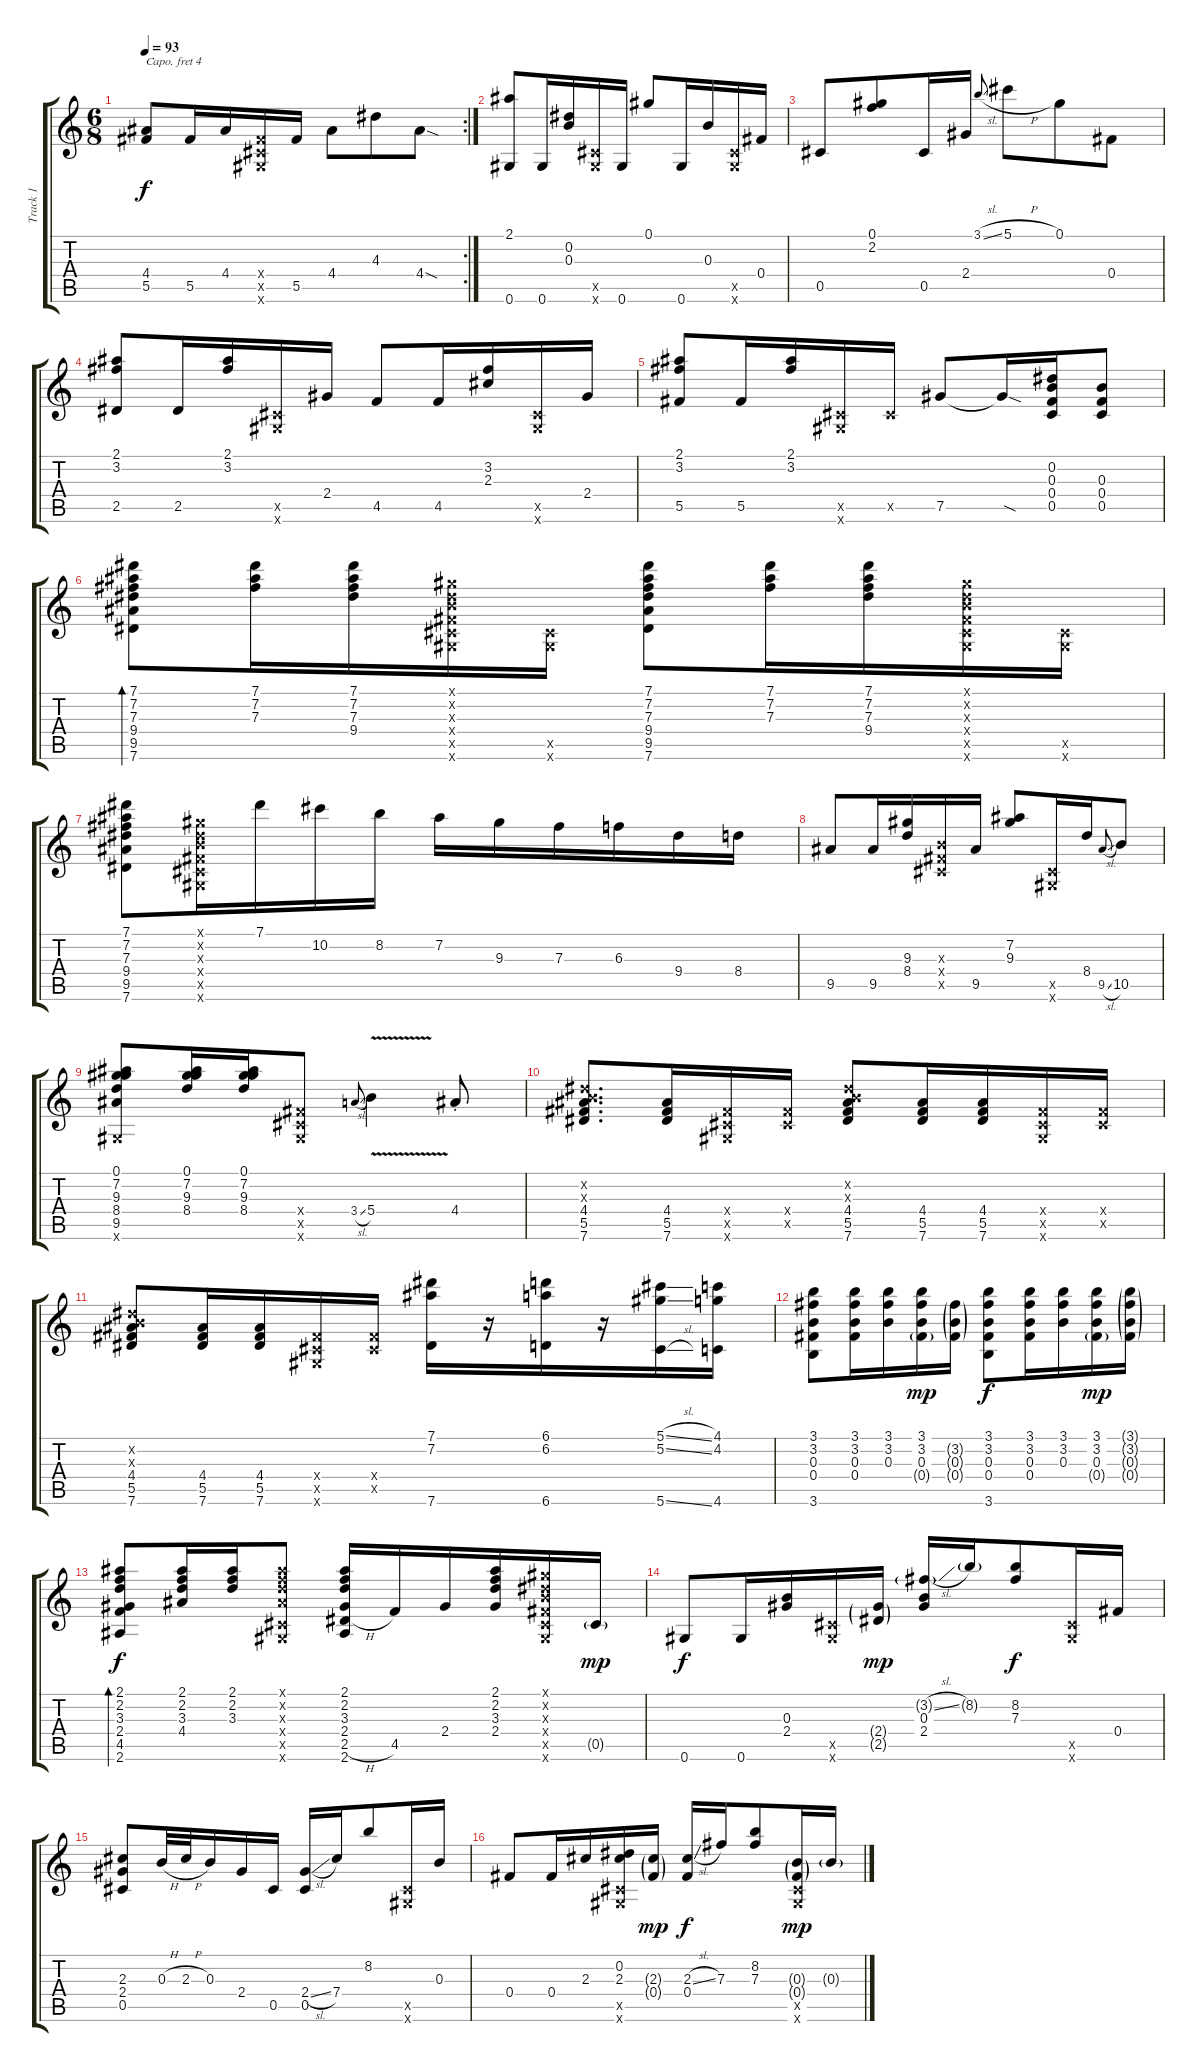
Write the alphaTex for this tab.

\track ("Track 1" "Track 1") {instrument acousticguitarsteel}
\staff {score tabs}
\capo 4
\tuning (E4 B3 G3 D3 A2 E2) {hide}
\rc 2
\ts (6 8)
\tempo 93
\clef g2
\ks c
(4.4 5.5).8{dy f} 5.5.16 4.4.16 (0.4{x} 0.5{x} 0.6{x}).16 5.5.16 4.4.8 4.3.8 4.4{sod}.8 |
(2.1 0.6).8 0.6.16 (0.2 0.3).16 (0.5{x} 0.6{x}).16 0.6.16 0.1.8 0.6.16 0.3.16 (0.5{x} 0.6{x}).16 0.4.16 |
0.5.8 (0.1 2.2).8 0.5.16 2.4.16 3.1{sl}.8{gr onbeat} 5.1{h}.8 0.1.8 0.4.8 |
(2.1 3.2 2.5).8 2.5.16 (2.1 3.2).16 (0.5{x} 0.6{x}).16 2.4.16 4.5.8 4.5.16 (3.2 2.3).16 (0.5{x} 0.6{x}).16 2.4.16 |
(2.1 3.2 5.5).8 5.5.16 (2.1 3.2).16 (0.5{x} 0.6{x}).16 0.5{x}.16 7.5.8 7.5{sod t}.16 (0.2 0.3 0.4 0.5).16 (0.3 0.4 0.5).8 |
(7.1 7.2 7.3 9.4 9.5 7.6).8{bd 60} (7.1 7.2 7.3).16 (7.1 7.2 7.3 9.4).16 (0.1{x} 0.2{x} 0.3{x} 0.4{x} 0.5{x} 0.6{x}).16 (0.5{x} 0.6{x}).16 (7.1 7.2 7.3 9.4 9.5 7.6).8 (7.1 7.2 7.3).16 (7.1 7.2 7.3 9.4).16 (0.1{x} 0.2{x} 0.3{x} 0.4{x} 0.5{x} 0.6{x}).16 (0.5{x} 0.6{x}).16 |
(7.1 7.2 7.3 9.4 9.5 7.6).8 (0.1{x} 0.2{x} 0.3{x} 0.4{x} 0.5{x} 0.6{x}).16 7.1.16 10.2.16 8.2.16 7.2.16 9.3.16 7.3.16 6.3.16 9.4.16 8.4.16 |
9.5.8 9.5.16 (9.3 8.4).16 (0.3{x} 0.4{x} 0.5{x}).16 9.5.16 (7.2 9.3).8 (0.5{x} 0.6{x}).16 8.4.16 9.5{sl}.8{gr onbeat} 10.5.8 |
(0.1 7.2 9.3 8.4 9.5 0.6{x}).8 (0.1 7.2 9.3 8.4).16 (0.1 7.2 9.3 8.4).16 (0.4{x} 0.5{x} 0.6{x}).8 3.4{sl}.8{gr onbeat} 5.4{v}.4 4.4{st}.8 |
(0.2{x} 0.3{x} 4.4 5.5 7.6).8{d} (4.4 5.5 7.6).16 (0.4{x} 0.5{x} 0.6{x}).16 (0.4{x} 0.5{x}).16 (0.2{x} 0.3{x} 4.4 5.5 7.6).8 (4.4 5.5 7.6).16 (4.4 5.5 7.6).16 (0.4{x} 0.5{x} 0.6{x}).16 (0.4{x} 0.5{x}).16 |
(0.2{x} 0.3{x} 4.4 5.5 7.6).8 (4.4 5.5 7.6).16 (4.4 5.5 7.6).16 (0.4{x} 0.5{x} 0.6{x}).16 (0.4{x} 0.5{x}).16 (7.1 7.2 7.6).16 r.16 (6.1 6.2 6.6).16 r.16 (5.1{sl} 5.2{sl} 5.6{sl}).16 (4.1 4.2 4.6).16 |
(3.1 3.2 0.3 0.4 3.6).8 (3.1 3.2 0.3 0.4).16 (3.1 3.2 0.3).16 (3.1 3.2 0.3 0.4{g}).16{dy mp} (3.2{g} 0.3{g} 0.4{g}).16 (3.1 3.2 0.3 0.4 3.6).8{dy f} (3.1 3.2 0.3 0.4).16 (3.1 3.2 0.3).16 (3.1 3.2 0.3 0.4{g}).16{dy mp} (3.1{g} 3.2{g} 0.3{g} 0.4{g}).16 |
(2.1 2.2 3.3 2.4 4.5 2.6).8{bd 60 dy f} (2.1 2.2 3.3 4.4).16 (2.1 2.2 3.3).16 (2.1{x} 2.2{x} 3.3{x} 4.4{x} 0.5{x} 0.6{x}).8 (2.1 2.2 3.3 2.4 2.5{h} 2.6).16 4.5.16 2.4.16 (2.1 2.2 3.3 2.4).16 (0.1{x} 0.2{x} 0.3{x} 0.4{x} 0.5{x} 0.6{x}).16 0.5{g}.16{dy mp} |
0.6.8{dy f} 0.6.16 (0.3 2.4).16 (0.5{x} 0.6{x}).16 (2.4{g} 2.5{g}).16{dy mp} (3.2{sl g} 0.3 2.4).16 8.2{g}.16 (8.2 7.3).8{dy f} (0.5{x} 0.6{x}).16 0.4.16 |
(2.3 2.4 0.5).8 0.3{h}.32 2.3{h}.32 0.3.16 2.4.16 0.5.16 (2.4{sl} 0.5).16 7.4.16 8.2.8 (0.5{x} 0.6{x}).16 0.3.16 |
0.4.8 0.4.16 2.3.16 (0.2 2.3 0.5{x} 0.6{x}).16 (2.3{g} 0.4{g}).16{dy mp} (2.3{sl} 0.4).16{dy f} 7.3.16 (8.2 7.3).8 (0.3{g} 0.4{g} 0.5{x} 0.6{x}).16{dy mp} 0.3{g}.16
